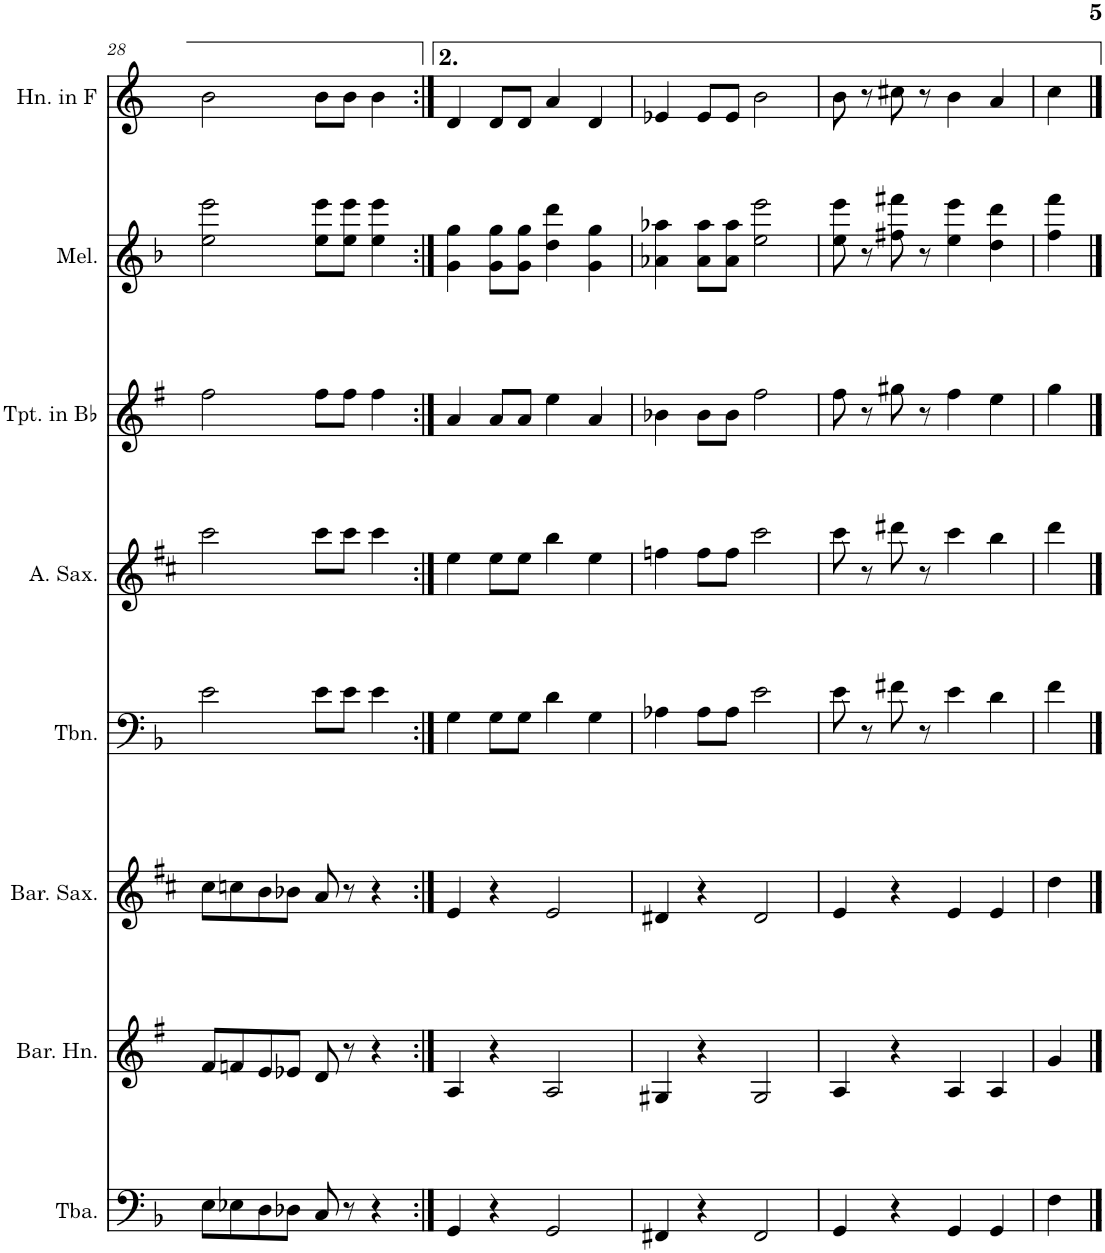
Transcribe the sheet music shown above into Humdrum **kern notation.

**kern	**kern	**kern	**kern	**kern	**kern	**kern	**kern
*part8	*part7	*part6	*part5	*part4	*part3	*part2	*part1
*staff8	*staff7	*staff6	*staff5	*staff4	*staff3	*staff2	*staff1
*I"Tuba	*I"Baritone Horn	*I"Baritone Saxophone	*I"Trombone	*I"Alto Saxophone	*I"Trumpet in Bb	*I"Melodica	*I"Horn in F
*I'Tba.	*I'Bar. Hn.	*I'Bar. Sax.	*I'Tbn.	*I'A. Sax.	*I'Tpt. in Bb	*I'Mel.	*I'Hn. in F
!!LO:PB:g=z
*clefF4	*clefG2	*clefG2	*clefF4	*clefG2	*clefG2	*clefG2	*clefG2
*	*Trd8c14	*Trd12c21	*	*Trd5c9	*Trd1c2	*	*Trd4c7
*k[b-]	*k[f#]	*k[f#c#]	*k[b-]	*k[f#c#]	*k[f#]	*k[b-]	*k[]
*M2/2	*M2/2	*M2/2	*M2/2	*M2/2	*M2/2	*M2/2	*M2/2
*met(c|)	*met(c|)	*met(c|)	*met(c|)	*met(c|)	*met(c|)	*met(c|)	*met(c|)
=28	=28	=28	=28	=28	=28	=28	=28
8E\L	8f#/L	8cc#\L	2e\	2ccc#\	2ff#\	2ee\ 2eee\	2b\
8E-X\	8fn/	8ccn\	.	.	.	.	.
8D\	8e/	8b\	.	.	.	.	.
8D-X\J	8e-X/J	8b-X\J	.	.	.	.	.
8C/	8d/	8a/	8e\L	8ccc#\L	8ff#\L	8ee\ 8eee\L	8b\L
8r	8r	8r	8e\J	8ccc#\J	8ff#\J	8ee\ 8eee\J	8b\J
4r	4r	4r	4e\	4ccc#\	4ff#\	4ee\ 4eee\	4b\
=29:|!	=29:|!	=29:|!	=29:|!	=29:|!	=29:|!	=29:|!	=29:|!
4GG/	4A/	4e/	4G\	4ee\	4a/	4g\ 4gg\	4d/
4r	4r	4r	8G\L	8ee\L	8a/L	8g\ 8gg\L	8d/L
.	.	.	8G\J	8ee\J	8a/J	8g\ 8gg\J	8d/J
2GG/	2A/	2e/	4d\	4bb\	4ee\	4dd\ 4ddd\	4a/
.	.	.	4G\	4ee\	4a/	4g\ 4gg\	4d/
=30	=30	=30	=30	=30	=30	=30	=30
4FF#X/	4G#X/	4d#X/	4A-X\	4ffn\	4b-X\	4a-X\ 4aa-X\	4e-X/
4r	4r	4r	8A-\L	8ff\L	8b-\L	8a-\ 8aa-\L	8e-/L
.	.	.	8A-\J	8ff\J	8b-\J	8a-\ 8aa-\J	8e-/J
2FF#/	2G#/	2d#/	2e\	2ccc#\	2ff#\	2ee\ 2eee\	2b\
=31	=31	=31	=31	=31	=31	=31	=31
4GG/	4A/	4e/	8e\	8ccc#\	8ff#\	8ee\ 8eee\	8b\
.	.	.	8r	8r	8r	8r	8r
4r	4r	4r	8f#X\	8ddd#X\	8gg#X\	8ff#X\ 8fff#X\	8cc#X\
.	.	.	8r	8r	8r	8r	8r
4GG/	4A/	4e/	4e\	4ccc#\	4ff#\	4ee\ 4eee\	4b\
4GG/	4A/	4e/	4d\	4bb\	4ee\	4dd\ 4ddd\	4a/
=32	=32	=32	=32	=32	=32	=32	=32
4F\	4g/	4dd\	4f\	4ddd\	4gg\	4ff\ 4fff\	4cc\
==	==	==	==	==	==	==	==
*-	*-	*-	*-	*-	*-	*-	*-
